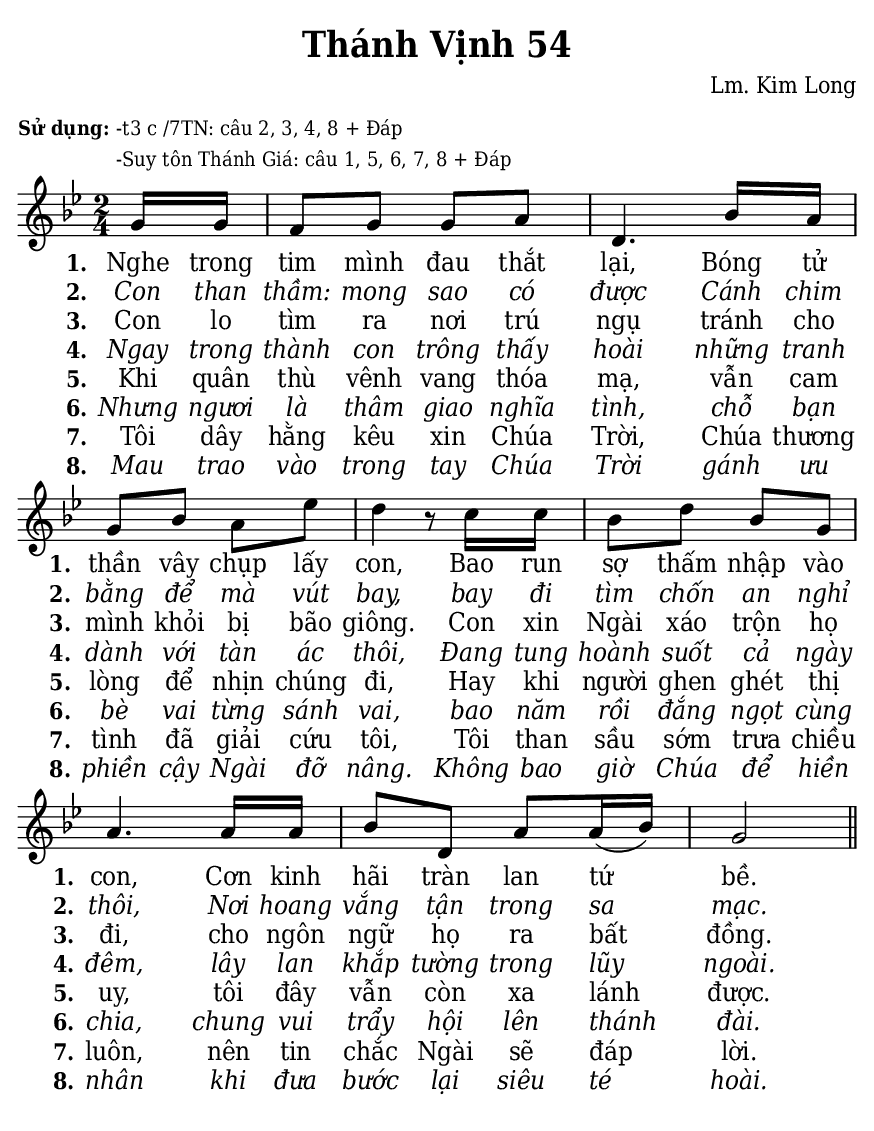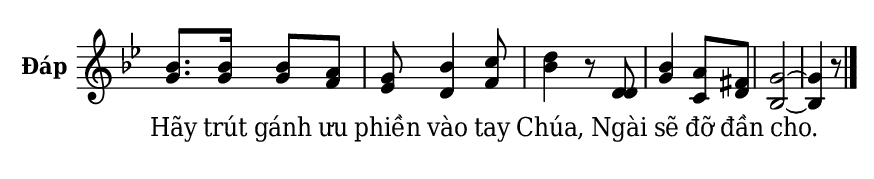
% Cài đặt chung
\version "2.22.1"
\include "english.ly"

\header {
  title = "Thánh Vịnh 54"
  composer = "Lm. Kim Long"
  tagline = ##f
}

% mã nguồn cho những chức năng chưa hỗ trợ trong phiên bản lilypond hiện tại
% cung cấp bởi cộng đồng lilypond khi gửi email đến lilypond-user@gnu.org
% in số phiên khúc trên mỗi dòng
#(define (add-grob-definition grob-name grob-entry)
     (set! all-grob-descriptions
           (cons ((@@ (lily) completize-grob-entry)
                  (cons grob-name grob-entry))
                 all-grob-descriptions)))

#(add-grob-definition
    'StanzaNumberSpanner
    `((direction . ,LEFT)
      (font-series . bold)
      (padding . 1.0)
      (side-axis . ,X)
      (stencil . ,ly:text-interface::print)
      (X-offset . ,ly:side-position-interface::x-aligned-side)
      (Y-extent . ,grob::always-Y-extent-from-stencil)
      (meta . ((class . Spanner)
               (interfaces . (font-interface
                              side-position-interface
                              stanza-number-interface
                              text-interface))))))

\layout {
    \context {
      \Global
      \grobdescriptions #all-grob-descriptions
    }
    \context {
      \Score
      \remove Stanza_number_align_engraver
      \consists
        #(lambda (context)
           (let ((texts '())
                 (syllables '()))
             (make-engraver
              (acknowledgers
               ((stanza-number-interface engraver grob source-engraver)
                  (set! texts (cons grob texts)))
               ((lyric-syllable-interface engraver grob source-engraver)
                  (set! syllables (cons grob syllables))))
              ((stop-translation-timestep engraver)
                 (for-each
                  (lambda (text)
                    (for-each
                     (lambda (syllable)
                       (ly:pointer-group-interface::add-grob
                        text
                        'side-support-elements
                        syllable))
                     syllables))
                  texts)
                 (set! syllables '())))))
    }
    \context {
      \Lyrics
      \remove Stanza_number_engraver
      \consists
        #(lambda (context)
           (let ((text #f)
                 (last-stanza #f))
             (make-engraver
              ((process-music engraver)
                 (let ((stanza (ly:context-property context 'stanza #f)))
                   (if (and stanza (not (equal? stanza last-stanza)))
                       (let ((column (ly:context-property context
'currentCommandColumn)))
                         (set! last-stanza stanza)
                         (if text
                             (ly:spanner-set-bound! text RIGHT column))
                         (set! text (ly:engraver-make-grob engraver
'StanzaNumberSpanner '()))
                         (ly:grob-set-property! text 'text stanza)
                         (ly:spanner-set-bound! text LEFT column)))))
              ((finalize engraver)
                 (if text
                     (let ((column (ly:context-property context
'currentCommandColumn)))
                       (ly:spanner-set-bound! text RIGHT column)))))))
      \override StanzaNumberSpanner.horizon-padding = 10000
    }
}

stanzaReminderOff =
  \temporary \override StanzaNumberSpanner.after-line-breaking =
     #(lambda (grob)
        ;; Can be replaced with (not (first-broken-spanner? grob)) in 2.23.
        (if (let ((siblings (ly:spanner-broken-into (ly:grob-original grob))))
              (and (pair? siblings)
                   (not (eq? grob (car siblings)))))
            (ly:grob-suicide! grob)))

stanzaReminderOn = \undo \stanzaReminderOff
% kết thúc mã nguồn

% Nhạc
nhacPhanMot = \relative c'' {
  \key bf \major
  \time 2/4
  \partial 8 g16 g |
  f8 g g a |
  d,4. bf'16 a |
  g8 bf a ef' |
  d4 r8 c16 c |
  bf8 d bf g |
  a4. a16 a |
  bf8 d, a' a16 (bf) |
  g2 \bar "||"
}

nhacPhanHai = \relative c'' {
  \key bf \major
  \time 2/4
  <<
    {
      bf8. bf16 bf8 a |
      g bf4 c8 |
      d4 r8 d, |
      bf'4 a8 fs |
      g2 ~ |
      g4 r8 \bar "|."
    }
    {
      g8. g16 g8 f |
      ef d4 f8 |
      bf4 r8 d, |
      g4 c,8 d |
      bf2 ~ |
      bf4 r8
    }
  >>
}

% Lời
loiPhanMot = \lyricmode {
  <<
    {
      \set stanza = "1."
      Nghe trong tim mình đau thắt lại,
      Bóng tử thần vây chụp lấy con,
      Bao run sợ thấm nhập vào con,
      Cơn kinh hãi tràn lan tứ bề.
    }
    \new Lyrics {
	    \set associatedVoice = "beSop"
	    \set stanza = "2."
      \override Lyrics.LyricText.font-shape = #'italic
      Con than thầm: mong sao có được Cánh chim bằng để mà vút bay,
      bay đi tìm chốn an nghỉ thôi,
      Nơi hoang vắng tận trong sa mạc.
    }
    \new Lyrics {
	    \set associatedVoice = "beSop"
	    \set stanza = "3."
      Con lo tìm ra nơi trú ngụ
      tránh cho mình khỏi bị bão giông.
      Con xin Ngài xáo trộn họ đi,
      cho ngôn ngữ họ ra bất đồng.
    }
    \new Lyrics {
	    \set associatedVoice = "beSop"
	    \set stanza = "4."
      \override Lyrics.LyricText.font-shape = #'italic
      Ngay trong thành con trông thấy hoài
      những tranh dành với tàn ác thôi,
      Đang tung hoành suốt cả ngày đêm,
      lây lan khắp tường trong lũy ngoài.
    }
    \new Lyrics {
	    \set associatedVoice = "beSop"
	    \set stanza = "5."
      Khi quân thù vênh vang thóa mạ,
      vẫn cam lòng để nhịn chúng đi,
      Hay khi người ghen ghét thị uy,
      tôi đây vẫn còn xa lánh được.
    }
    \new Lyrics {
	    \set associatedVoice = "beSop"
	    \set stanza = "6."
      \override Lyrics.LyricText.font-shape = #'italic
      Nhưng ngươi là thâm giao nghĩa tình,
      chỗ bạn bè vai từng sánh vai,
      bao năm rồi đắng ngọt cùng chia,
      chung vui trẩy hội lên thánh đài.
    }
    \new Lyrics {
	    \set associatedVoice = "beSop"
	    \set stanza = "7."
      Tôi dây hằng kêu xin Chúa Trời,
      Chúa thương tình đã giải cứu tôi,
      Tôi than sầu sớm trưa chiều luôn,
      nên tin chắc Ngài sẽ đáp lời.
    }
    \new Lyrics {
	    \set associatedVoice = "beSop"
	    \set stanza = "8."
      \override Lyrics.LyricText.font-shape = #'italic
      Mau trao vào trong tay Chúa Trời
      gánh ưu phiền cậy Ngài đỡ nâng.
      Không bao giờ Chúa để hiền nhân
      khi đưa bước lại siêu té hoài.
    }
  >>
}

loiPhanHai = \lyricmode {
  Hãy trút gánh ưu phiền vào tay Chúa, Ngài sẽ đỡ đần cho.
}


% Dàn trang
\paper {
  #(set-paper-size "a5")
  top-margin = 3\mm
  bottom-margin = 3\mm
  left-margin = 3\mm
  right-margin = 3\mm
  indent = #0
  #(define fonts
	 (make-pango-font-tree "Deja Vu Serif Condensed"
	 		       "Deja Vu Serif Condensed"
			       "Deja Vu Serif Condensed"
			       (/ 20 20)))
  print-page-number = ##f
  ragged-bottom = ##t
}

\markup {
  \vspace #1
  %\fill-line {
    \column {
      \left-align {
        \line { \bold \small "Sử dụng:" }
      }
    }
    \column {
      \left-align {
        \line { \small "-t3 c /7TN: câu 2, 3, 4, 8 + Đáp" }
        \line { \small "-Suy tôn Thánh Giá: câu 1, 5, 6, 7, 8 + Đáp" }
      }
    }
  %}
}

\score {
  <<
    \new Staff <<
        \clef treble
        \new Voice = beSop {
          \nhacPhanMot
        }
      \new Lyrics \lyricsto beSop \loiPhanMot
    >>
  >>
  \layout {
    \override Lyrics.LyricSpace.minimum-distance = #1
    \override Score.BarNumber.break-visibility = ##(#f #f #f)
    \override Score.SpacingSpanner.uniform-stretching = ##t
    ragged-last = ##f
  }
}

\score {
  <<
    \new Staff \with {
      \remove "Time_signature_engraver"
      instrumentName = \markup { \bold "Đáp" }} <<
        \clef treble
        \new Voice = beSop {
          \nhacPhanHai
        }
      \new Lyrics \lyricsto beSop \loiPhanHai
    >>
  >>
  \layout {
    indent = 10
    \override Lyrics.LyricSpace.minimum-distance = #0.6
    \override Score.BarNumber.break-visibility = ##(#f #f #f)
    \override Score.SpacingSpanner.uniform-stretching = ##t
    ragged-last = ##f
  }
}
